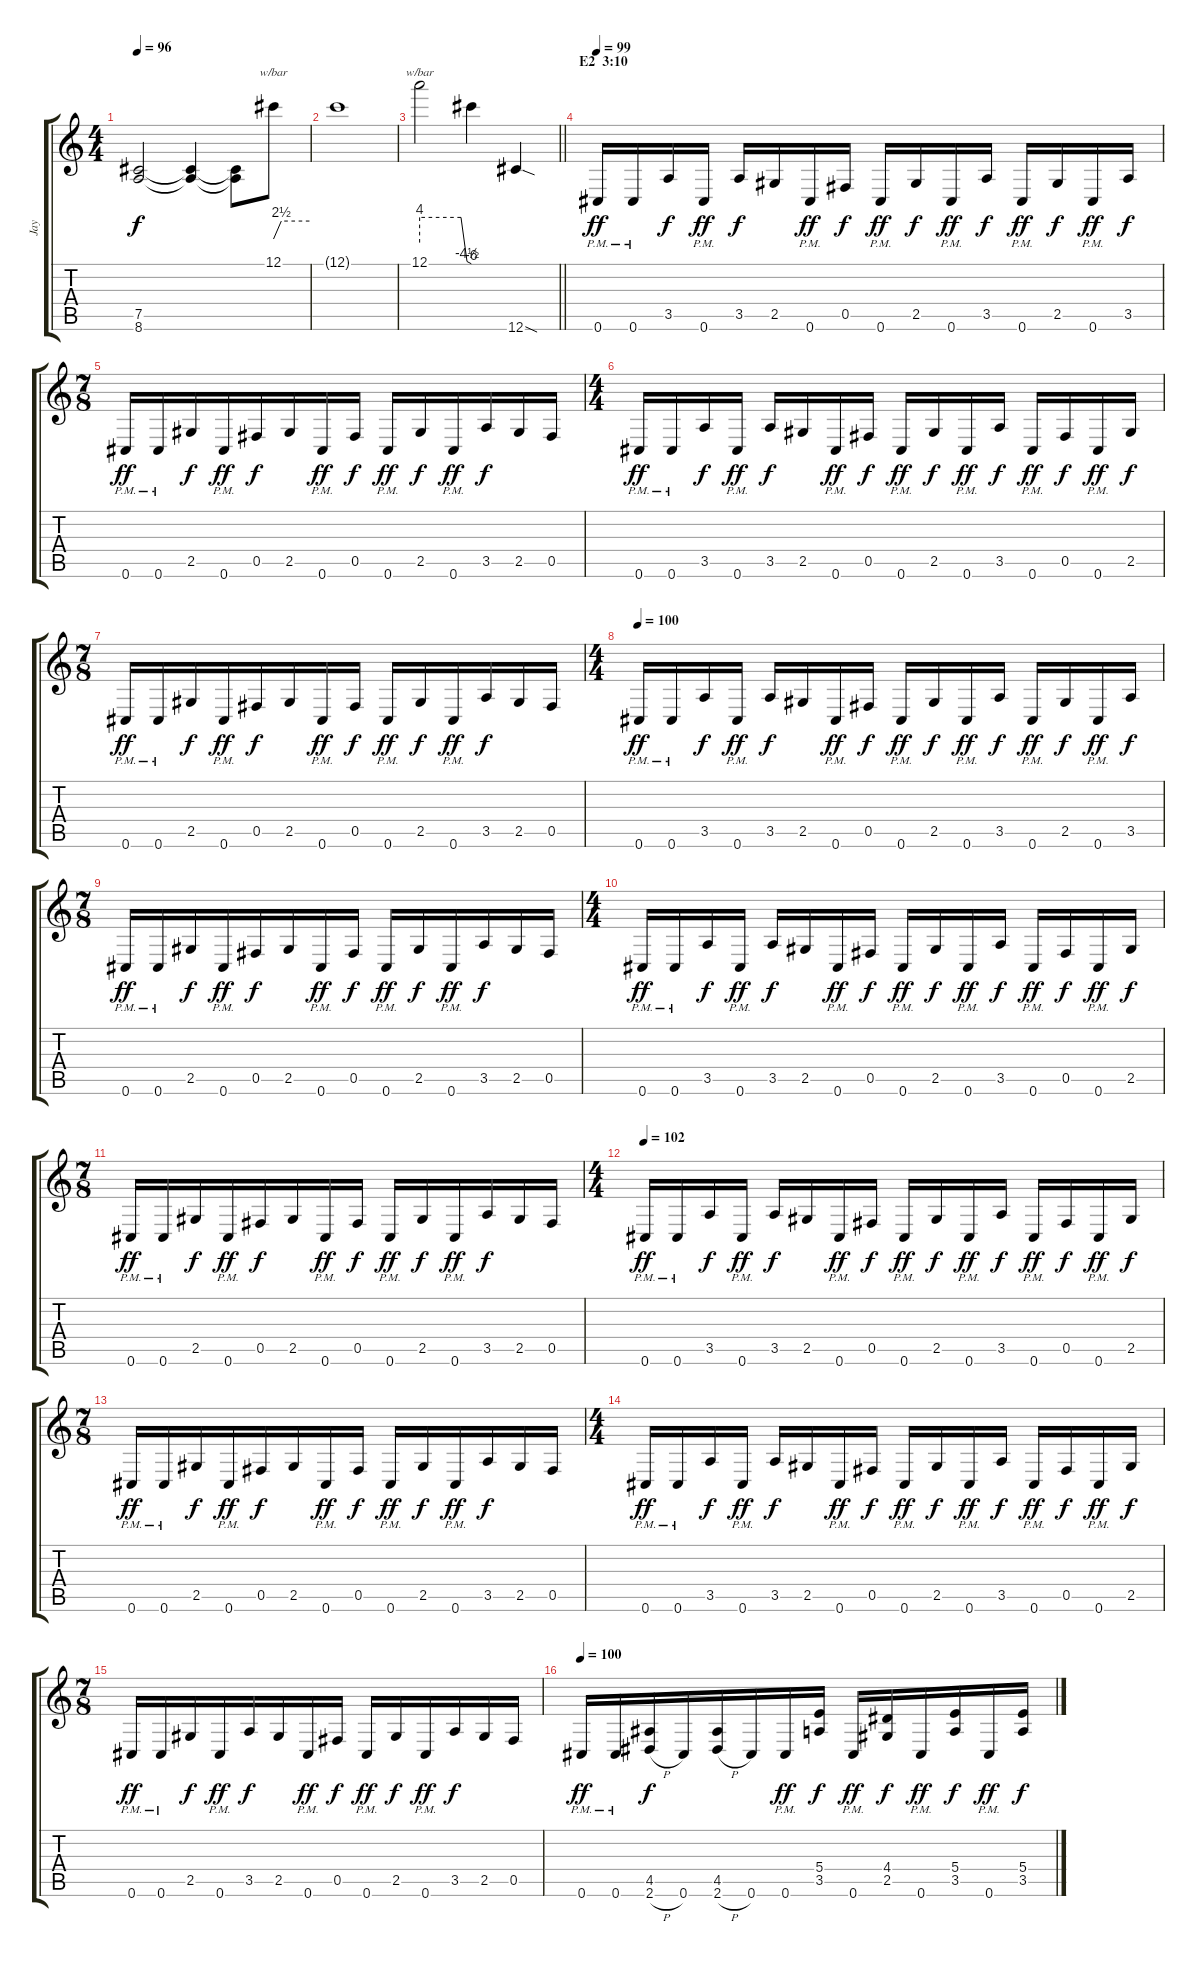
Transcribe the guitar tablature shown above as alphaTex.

\track ("Jay" "Jay") {instrument distortionguitar}
\staff {score tabs}
\tuning (Db4 Ab3 E3 B2 Gb2 Db2) {hide}
\ts (4 4)
\tempo 96
\clef g2
\ks c
(7.5 8.6).2{dy f} (7.5{t} 8.6{t}).4 (7.5{t} 8.6{t}).8 12.1.8{tbe (custom default 0 0 13 10 60 10) volume 13 balance 8} |
12.1{t}.1 |
\barLineRight lightlight
12.1.2{tbe (custom default 0 16 48 16 55 -18 60 -24)} 12.1{t}.4 12.6{sod}.4 |
\section ("" "E2  3:10")
\tempo 99
0.6{pm}.16{dy ff volume 12 balance 16} 0.6{pm}.16 3.5.16{dy f} 0.6{pm}.16{dy ff} 3.5.16{dy f} 2.5.16 0.6{pm}.16{dy ff} 0.5.16{dy f} 0.6{pm}.16{dy ff} 2.5.16{dy f} 0.6{pm}.16{dy ff} 3.5.16{dy f} 0.6{pm}.16{dy ff} 2.5.16{dy f} 0.6{pm}.16{dy ff} 3.5.16{dy f} |
\ts (7 8)
0.6{pm}.16{dy ff} 0.6{pm}.16 2.5.16{dy f} 0.6{pm}.16{dy ff} 0.5.16{dy f} 2.5.16 0.6{pm}.16{dy ff} 0.5.16{dy f} 0.6{pm}.16{dy ff} 2.5.16{dy f} 0.6{pm}.16{dy ff} 3.5.16{dy f} 2.5.16 0.5.16 |
\ts (4 4)
0.6{pm}.16{dy ff} 0.6{pm}.16 3.5.16{dy f} 0.6{pm}.16{dy ff} 3.5.16{dy f} 2.5.16 0.6{pm}.16{dy ff} 0.5.16{dy f} 0.6{pm}.16{dy ff} 2.5.16{dy f} 0.6{pm}.16{dy ff} 3.5.16{dy f} 0.6{pm}.16{dy ff} 0.5.16{dy f} 0.6{pm}.16{dy ff} 2.5.16{dy f} |
\ts (7 8)
0.6{pm}.16{dy ff} 0.6{pm}.16 2.5.16{dy f} 0.6{pm}.16{dy ff} 0.5.16{dy f} 2.5.16 0.6{pm}.16{dy ff} 0.5.16{dy f} 0.6{pm}.16{dy ff} 2.5.16{dy f} 0.6{pm}.16{dy ff} 3.5.16{dy f} 2.5.16 0.5.16 |
\ts (4 4)
\tempo 100
0.6{pm}.16{dy ff} 0.6{pm}.16 3.5.16{dy f} 0.6{pm}.16{dy ff} 3.5.16{dy f} 2.5.16 0.6{pm}.16{dy ff} 0.5.16{dy f} 0.6{pm}.16{dy ff} 2.5.16{dy f} 0.6{pm}.16{dy ff} 3.5.16{dy f} 0.6{pm}.16{dy ff} 2.5.16{dy f} 0.6{pm}.16{dy ff} 3.5.16{dy f} |
\ts (7 8)
0.6{pm}.16{dy ff} 0.6{pm}.16 2.5.16{dy f} 0.6{pm}.16{dy ff} 0.5.16{dy f} 2.5.16 0.6{pm}.16{dy ff} 0.5.16{dy f} 0.6{pm}.16{dy ff} 2.5.16{dy f} 0.6{pm}.16{dy ff} 3.5.16{dy f} 2.5.16 0.5.16 |
\ts (4 4)
0.6{pm}.16{dy ff} 0.6{pm}.16 3.5.16{dy f} 0.6{pm}.16{dy ff} 3.5.16{dy f} 2.5.16 0.6{pm}.16{dy ff} 0.5.16{dy f} 0.6{pm}.16{dy ff} 2.5.16{dy f} 0.6{pm}.16{dy ff} 3.5.16{dy f} 0.6{pm}.16{dy ff} 0.5.16{dy f} 0.6{pm}.16{dy ff} 2.5.16{dy f} |
\ts (7 8)
0.6{pm}.16{dy ff} 0.6{pm}.16 2.5.16{dy f} 0.6{pm}.16{dy ff} 0.5.16{dy f} 2.5.16 0.6{pm}.16{dy ff} 0.5.16{dy f} 0.6{pm}.16{dy ff} 2.5.16{dy f} 0.6{pm}.16{dy ff} 3.5.16{dy f} 2.5.16 0.5.16 |
\ts (4 4)
\tempo 102
0.6{pm}.16{dy ff} 0.6{pm}.16 3.5.16{dy f} 0.6{pm}.16{dy ff} 3.5.16{dy f} 2.5.16 0.6{pm}.16{dy ff} 0.5.16{dy f} 0.6{pm}.16{dy ff} 2.5.16{dy f} 0.6{pm}.16{dy ff} 3.5.16{dy f} 0.6{pm}.16{dy ff} 0.5.16{dy f} 0.6{pm}.16{dy ff} 2.5.16{dy f} |
\ts (7 8)
0.6{pm}.16{dy ff} 0.6{pm}.16 2.5.16{dy f} 0.6{pm}.16{dy ff} 0.5.16{dy f} 2.5.16 0.6{pm}.16{dy ff} 0.5.16{dy f} 0.6{pm}.16{dy ff} 2.5.16{dy f} 0.6{pm}.16{dy ff} 3.5.16{dy f} 2.5.16 0.5.16 |
\ts (4 4)
0.6{pm}.16{dy ff} 0.6{pm}.16 3.5.16{dy f} 0.6{pm}.16{dy ff} 3.5.16{dy f} 2.5.16 0.6{pm}.16{dy ff} 0.5.16{dy f} 0.6{pm}.16{dy ff} 2.5.16{dy f} 0.6{pm}.16{dy ff} 3.5.16{dy f} 0.6{pm}.16{dy ff} 0.5.16{dy f} 0.6{pm}.16{dy ff} 2.5.16{dy f} |
\ts (7 8)
0.6{pm}.16{dy ff} 0.6{pm}.16 2.5.16{dy f} 0.6{pm}.16{dy ff} 3.5.16{dy f} 2.5.16 0.6{pm}.16{dy ff} 0.5.16{dy f} 0.6{pm}.16{dy ff} 2.5.16{dy f} 0.6{pm}.16{dy ff} 3.5.16{dy f} 2.5.16 0.5.16 |
\tempo 100
0.6{pm}.16{dy ff} 0.6{pm}.16 (4.5 2.6{h}).16{dy f} 0.6.16 (4.5 2.6{h}).16 0.6.16 0.6{pm}.16{dy ff} (5.4 3.5).16{dy f} 0.6{pm}.16{dy ff} (4.4 2.5).16{dy f} 0.6{pm}.16{dy ff} (5.4 3.5).16{dy f} 0.6{pm}.16{dy ff} (5.4{sl} 3.5{sl}).16{dy f}
